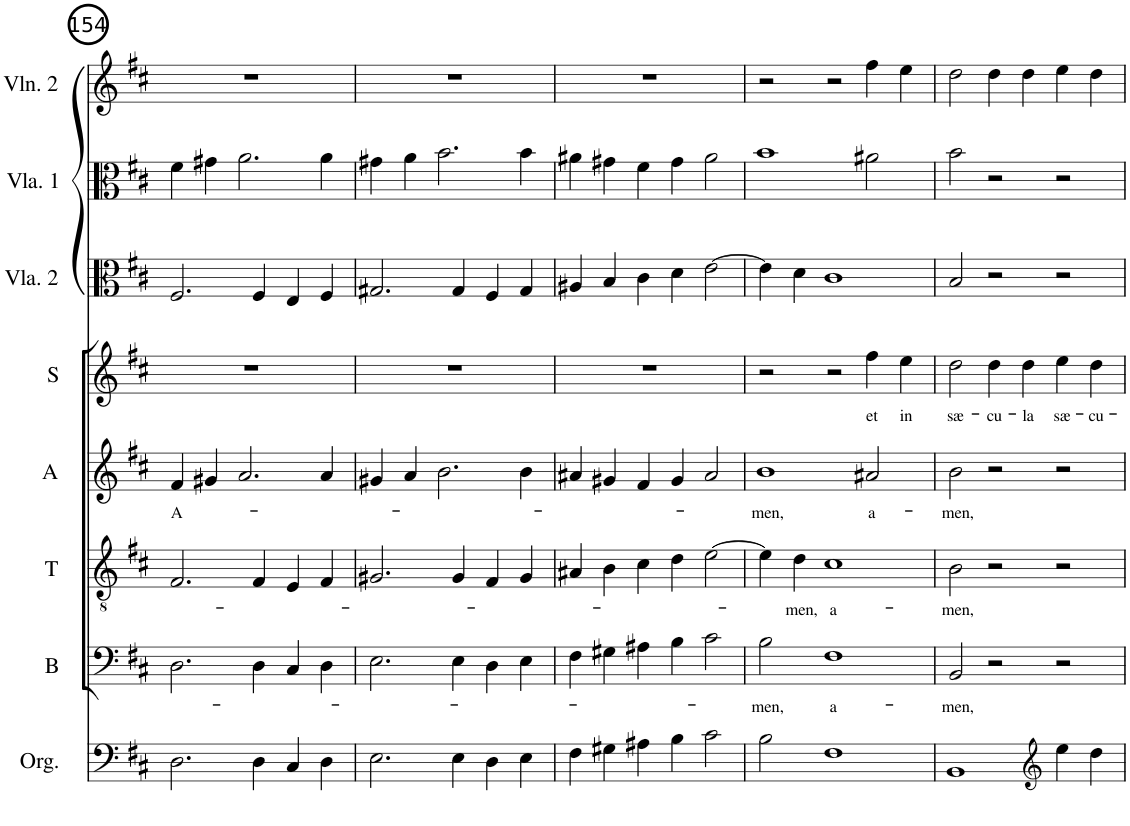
**kern	**kern	**text	**kern	**text	**kern	**text	**kern	**text	**kern	**kern	**kern
*part8	*part7	*part7	*part6	*part6	*part5	*part5	*part4	*part4	*part3	*part2	*part1
*staff8	*staff7	*staff7	*staff6	*staff6	*staff5	*staff5	*staff4	*staff4	*staff3	*staff2	*staff1
*I"Organ	*I"Bass	*	*I"Tenor	*	*I"Alto	*	*I"Soprano	*	*I"Viola 2	*I"Viola 1	*I"Violin 2
*I'Org.	*I'B	*	*I'T	*	*I'A	*	*I'S	*	*I'Vla. 2	*I'Vla. 1	*I'Vln. 2
!!LO:PB:g=z
*clefF4	*clefF4	*	*clefGv2	*	*clefG2	*	*clefG2	*	*clefC3	*clefC3	*clefG2
*k[f#c#]	*k[f#c#]	*	*k[f#c#]	*	*k[f#c#]	*	*k[f#c#]	*	*k[f#c#]	*k[f#c#]	*k[f#c#]
*D:	*D:	*	*D:	*	*D:	*	*D:	*	*D:	*D:	*D:
*M3/2	*M3/2	*	*M3/2	*	*M3/2	*	*M3/2	*	*M3/2	*M3/2	*M3/2
=154	=154	=154	=154	=154	=154	=154	=154	=154	=154	=154	=154
!	!	!	!	!	!	!LO:LY:b	!	!	!	!	!
2.D\	2.D\	.	2.F#/	.	4f#/	A-	1.r	.	2.F#/	4f#\	1.r
.	.	.	.	.	4g#X/	.	.	.	.	4g#X\	.
.	.	.	.	.	2.a/	.	.	.	.	2.a\	.
4D\	4D\	.	4F#/	.	.	.	.	.	4F#/	.	.
4C#/	4C#/	.	4E/	.	.	.	.	.	4E/	.	.
4D\	4D\	.	4F#/	.	4a/	.	.	.	4F#/	4a\	.
=155	=155	=155	=155	=155	=155	=155	=155	=155	=155	=155	=155
2.E\	2.E\	.	2.G#X/	.	4g#X/	.	1.r	.	2.G#X/	4g#X\	1.r
.	.	.	.	.	4a/	.	.	.	.	4a\	.
.	.	.	.	.	2.b\	.	.	.	.	2.b\	.
4E\	4E\	.	4G#/	.	.	.	.	.	4G#/	.	.
4D\	4D\	.	4F#/	.	.	.	.	.	4F#/	.	.
4E\	4E\	.	4G#/	.	4b\	.	.	.	4G#/	4b\	.
=156	=156	=156	=156	=156	=156	=156	=156	=156	=156	=156	=156
4F#\	4F#\	.	4A#X/	.	4a#X/	.	1.r	.	4A#X/	4a#X\	1.r
4G#X\	4G#X\	.	4B\	.	4g#X/	.	.	.	4B/	4g#X\	.
4A#X\	4A#X\	.	4c#\	.	4f#/	.	.	.	4c#\	4f#\	.
4B\	4B\	.	4d\	.	4g#/	.	.	.	4d\	4g#\	.
2c#\	2c#\	.	[2e\	.	2a#/	.	.	.	[2e\	2a#\	.
=157	=157	=157	=157	=157	=157	=157	=157	=157	=157	=157	=157
!	!	!LO:LY:b	!	!	!	!LO:LY:b	!	!	!	!	!
2B\	2B\	-men,	4e\]	.	1b	-men,	2r	.	4e\]	1b	2r
!	!	!	!	!LO:LY:b	!	!	!	!	!	!	!
.	.	.	4d\	-men,	.	.	.	.	4d\	.	.
!	!	!LO:LY:b	!	!LO:LY:b	!	!	!	!	!	!	!
1F#	1F#	a-	1c#	a-	.	.	2r	.	1c#	.	2r
!	!	!	!	!	!	!LO:LY:b	!	!LO:LY:b	!	!	!
.	.	.	.	.	2a#X/	a-	4ff#\	et	.	2a#X\	4ff#\
!	!	!	!	!	!	!	!	!LO:LY:b	!	!	!
.	.	.	.	.	.	.	4ee\	in	.	.	4ee\
=158	=158	=158	=158	=158	=158	=158	=158	=158	=158	=158	=158
!	!	!LO:LY:b	!	!LO:LY:b	!	!LO:LY:b	!	!LO:LY:b	!	!	!
1BB	2BB/	-men,	2B\	-men,	2b\	-men,	2dd\	sæ-	2B/	2b\	2dd\
!	!	!	!	!	!	!	!	!LO:LY:b	!	!	!
.	2r	.	2r	.	2r	.	4dd\	-cu-	2r	2r	4dd\
!	!	!	!	!	!	!	!	!LO:LY:b	!	!	!
.	.	.	.	.	.	.	4dd\	-la	.	.	4dd\
*clefG2	*	*	*	*	*	*	*	*	*	*	*
!	!	!	!	!	!	!	!	!LO:LY:b	!	!	!
4ee\	2r	.	2r	.	2r	.	4ee\	sæ-	2r	2r	4ee\
!	!	!	!	!	!	!	!	!LO:LY:b	!	!	!
4dd\	.	.	.	.	.	.	4dd\	-cu-	.	.	4dd\
=	=	=	=	=	=	=	=	=	=	=	=
*-	*-	*-	*-	*-	*-	*-	*-	*-	*-	*-	*-
